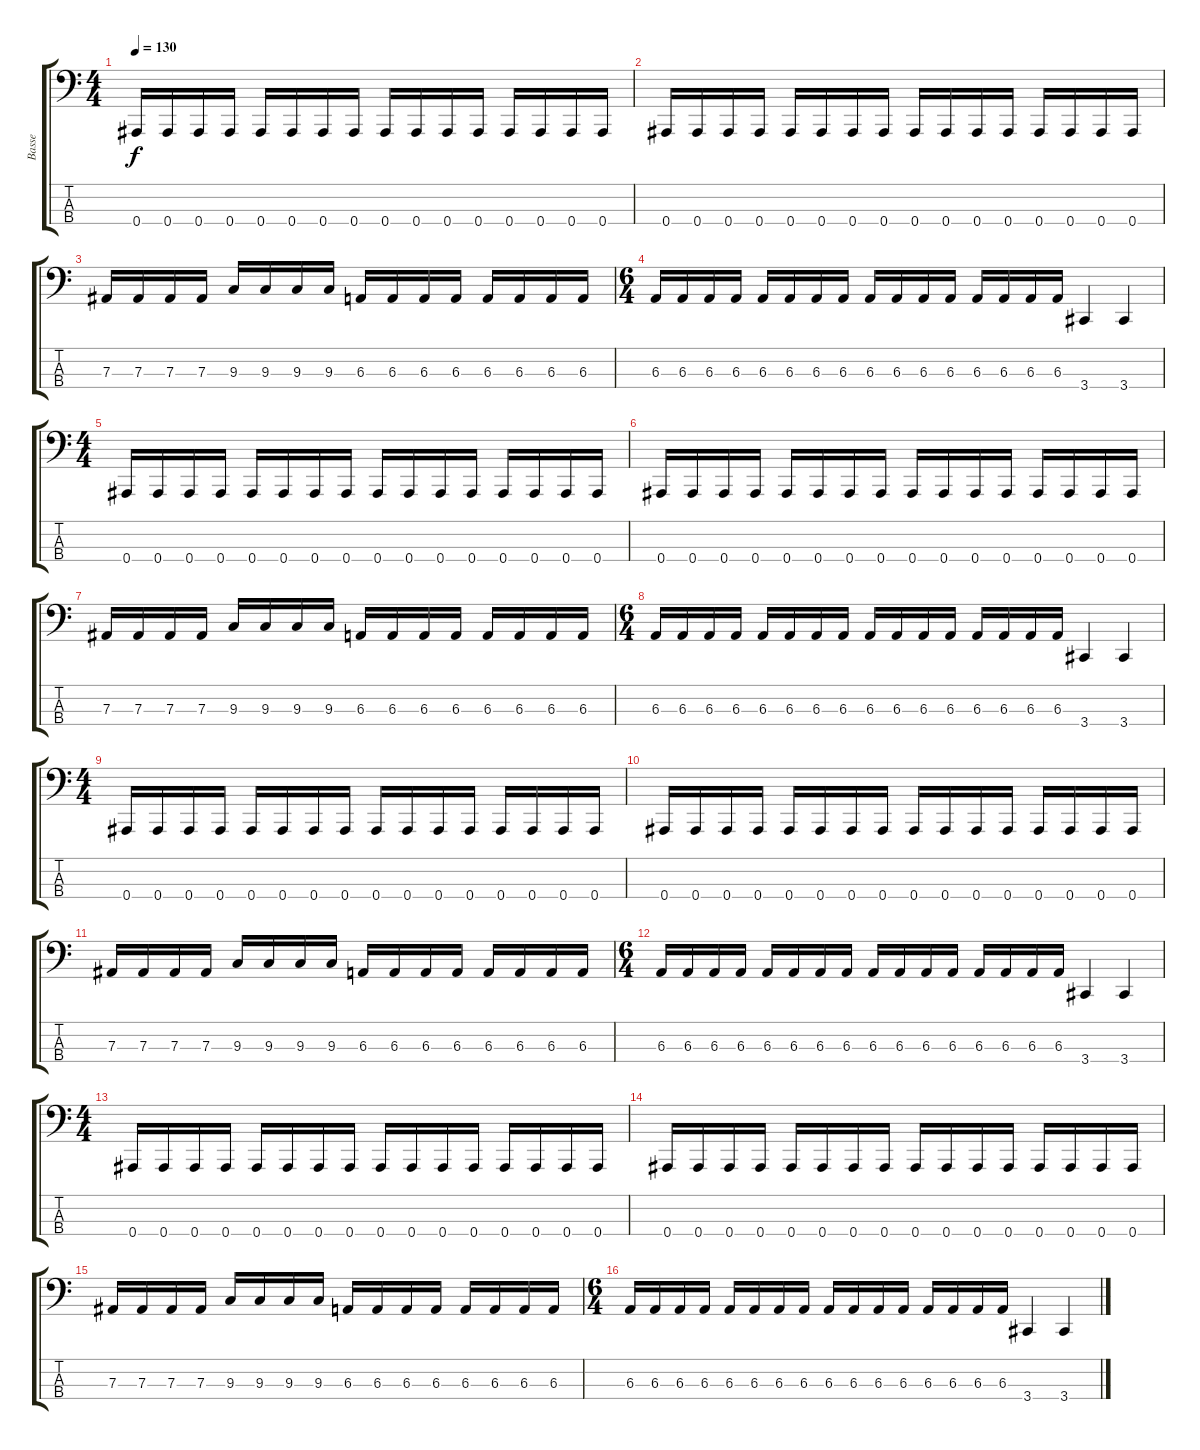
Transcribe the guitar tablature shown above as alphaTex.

\track ("Basse" "Basse") {instrument electricbasspick}
\staff {score tabs}
\tuning (Db2 Ab1 Eb1 Bb0) {hide}
\ts (4 4)
\tempo 130
\clef f4
\ks c
0.4.16{dy f} 0.4.16 0.4.16 0.4.16 0.4.16 0.4.16 0.4.16 0.4.16 0.4.16 0.4.16 0.4.16 0.4.16 0.4.16 0.4.16 0.4.16 0.4.16 |
0.4.16 0.4.16 0.4.16 0.4.16 0.4.16 0.4.16 0.4.16 0.4.16 0.4.16 0.4.16 0.4.16 0.4.16 0.4.16 0.4.16 0.4.16 0.4.16 |
7.3.16 7.3.16 7.3.16 7.3.16 9.3.16 9.3.16 9.3.16 9.3.16 6.3.16 6.3.16 6.3.16 6.3.16 6.3.16 6.3.16 6.3.16 6.3.16 |
\ts (6 4)
6.3.16 6.3.16 6.3.16 6.3.16 6.3.16 6.3.16 6.3.16 6.3.16 6.3.16 6.3.16 6.3.16 6.3.16 6.3.16 6.3.16 6.3.16 6.3.16 3.4.4 3.4.4 |
\ts (4 4)
0.4.16 0.4.16 0.4.16 0.4.16 0.4.16 0.4.16 0.4.16 0.4.16 0.4.16 0.4.16 0.4.16 0.4.16 0.4.16 0.4.16 0.4.16 0.4.16 |
0.4.16 0.4.16 0.4.16 0.4.16 0.4.16 0.4.16 0.4.16 0.4.16 0.4.16 0.4.16 0.4.16 0.4.16 0.4.16 0.4.16 0.4.16 0.4.16 |
7.3.16 7.3.16 7.3.16 7.3.16 9.3.16 9.3.16 9.3.16 9.3.16 6.3.16 6.3.16 6.3.16 6.3.16 6.3.16 6.3.16 6.3.16 6.3.16 |
\ts (6 4)
6.3.16 6.3.16 6.3.16 6.3.16 6.3.16 6.3.16 6.3.16 6.3.16 6.3.16 6.3.16 6.3.16 6.3.16 6.3.16 6.3.16 6.3.16 6.3.16 3.4.4 3.4.4 |
\ts (4 4)
0.4.16 0.4.16 0.4.16 0.4.16 0.4.16 0.4.16 0.4.16 0.4.16 0.4.16 0.4.16 0.4.16 0.4.16 0.4.16 0.4.16 0.4.16 0.4.16 |
0.4.16 0.4.16 0.4.16 0.4.16 0.4.16 0.4.16 0.4.16 0.4.16 0.4.16 0.4.16 0.4.16 0.4.16 0.4.16 0.4.16 0.4.16 0.4.16 |
7.3.16 7.3.16 7.3.16 7.3.16 9.3.16 9.3.16 9.3.16 9.3.16 6.3.16 6.3.16 6.3.16 6.3.16 6.3.16 6.3.16 6.3.16 6.3.16 |
\ts (6 4)
6.3.16 6.3.16 6.3.16 6.3.16 6.3.16 6.3.16 6.3.16 6.3.16 6.3.16 6.3.16 6.3.16 6.3.16 6.3.16 6.3.16 6.3.16 6.3.16 3.4.4 3.4.4 |
\ts (4 4)
0.4.16 0.4.16 0.4.16 0.4.16 0.4.16 0.4.16 0.4.16 0.4.16 0.4.16 0.4.16 0.4.16 0.4.16 0.4.16 0.4.16 0.4.16 0.4.16 |
0.4.16 0.4.16 0.4.16 0.4.16 0.4.16 0.4.16 0.4.16 0.4.16 0.4.16 0.4.16 0.4.16 0.4.16 0.4.16 0.4.16 0.4.16 0.4.16 |
7.3.16 7.3.16 7.3.16 7.3.16 9.3.16 9.3.16 9.3.16 9.3.16 6.3.16 6.3.16 6.3.16 6.3.16 6.3.16 6.3.16 6.3.16 6.3.16 |
\ts (6 4)
6.3.16 6.3.16 6.3.16 6.3.16 6.3.16 6.3.16 6.3.16 6.3.16 6.3.16 6.3.16 6.3.16 6.3.16 6.3.16 6.3.16 6.3.16 6.3.16 3.4.4 3.4.4
